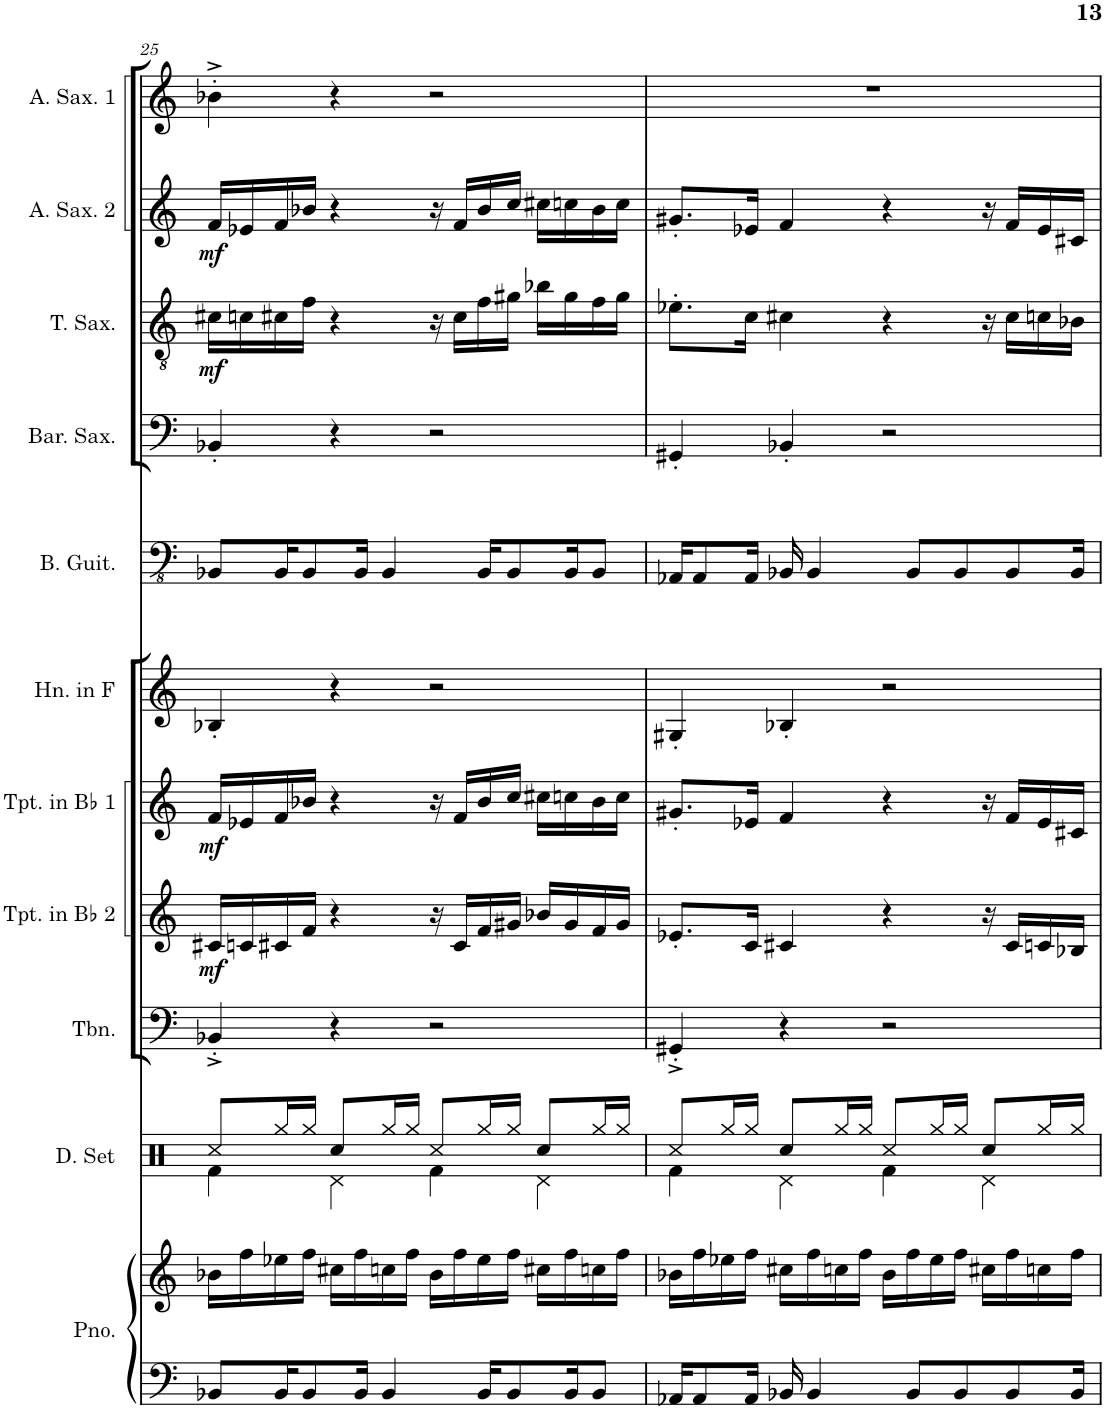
**kern	**kern	**kern	**kern	**kern	**dynam	**kern	**dynam	**kern	**kern	**kern	**kern	**dynam	**kern	**dynam	**kern
*part11	*part11	*part10	*part9	*part8	*part8	*part7	*part7	*part6	*part5	*part4	*part3	*part3	*part2	*part2	*part1
*staff12	*staff11	*staff10	*staff9	*staff8	*staff8	*staff7	*staff7	*staff6	*staff5	*staff4	*staff3	*staff3	*staff2	*staff2	*staff1
*I"Piano	*	*I"Drumset	*I"Trombone	*I"Trumpet in Bb 2	*	*I"Trumpet in Bb 1	*	*I"Horn in F	*I"Bass Guitar	*I"Baritone Saxophone	*I"Tenor Saxophone	*	*I"Alto Saxophone 2	*	*I"Alto Saxophone 1
*I'Pno.	*	*I'D. Set	*I'Tbn.	*I'Tpt. in Bb 2	*	*I'Tpt. in Bb 1	*	*I'Hn. in F	*I'B. Guit.	*I'Bar. Sax.	*I'T. Sax.	*	*I'A. Sax. 2	*	*I'A. Sax. 1
!!LO:PB:g=z
*clefF4	*clefG2	*clefX	*clefF4	*clefG2	*	*clefG2	*	*clefG2	*clefFv4	*clefF4	*clefGv2	*	*clefG2	*	*clefG2
*	*	*	*	*Trd1c2	*	*Trd1c2	*	*Trd4c7	*	*Trd12c21	*Trd8c14	*	*Trd5c9	*	*Trd5c9
*k[]	*k[]	*k[]	*k[]	*k[]	*	*k[]	*	*k[]	*k[]	*k[]	*k[]	*	*k[]	*	*k[]
*M4/4	*M4/4	*M4/4	*M4/4	*M4/4	*	*M4/4	*	*M4/4	*M4/4	*M4/4	*M4/4	*	*M4/4	*	*M4/4
=25	=25	=25	=25	=25	=25	=25	=25	=25	=25	=25	=25	=25	=25	=25	=25
*	*	*^	*	*	*	*	*	*	*	*	*	*	*	*	*
!	!	!	!	!	!	!LO:DY:b	!	!LO:DY:b	!	!	!	!	!LO:DY:b	!	!LO:DY:b	!
8BB-X/L	16b-X\LL	8Rcc/L	4Rf\	4BB-X'^/	16c#X/LL	mf	16f/LL	mf	4B-X'/	8BBB-X/L	4BB-X'/	16c#X\LL	mf	16f/LL	mf	4b-X'^\
.	16ff\	.	.	.	16cn/	.	16e-X/	.	.	.	.	16cn\	.	16e-X/	.	.
16BB-/K	16ee-X\	16Rgg/L	.	.	16c#X/	.	16f/	.	.	16BBB-/K	.	16c#X\	.	16f/	.	.
8BB-/	16ff\JJ	16Rgg/JJ	.	.	16f/JJ	.	16b-X/JJ	.	.	8BBB-/	.	16f\JJ	.	16b-X/JJ	.	.
.	16cc#X\LL	8Rcc/L	4Rd\	4r	4r	.	4r	.	4r	.	4r	4r	.	4r	.	4r
16BB-/Jk	16ff\	.	.	.	.	.	.	.	.	16BBB-/Jk	.	.	.	.	.	.
4BB-/	16ccn\	16Rgg/L	.	.	.	.	.	.	.	4BBB-/	.	.	.	.	.	.
.	16ff\JJ	16Rgg/JJ	.	.	.	.	.	.	.	.	.	.	.	.	.	.
.	16b-\LL	8Rcc/L	4Rf\	2r	16r	.	16r	.	2r	.	2r	16r	.	16r	.	2r
.	16ff\	.	.	.	16c#/LL	.	16f/LL	.	.	.	.	16c#\LL	.	16f/LL	.	.
16BB-/KL	16ee-\	16Rgg/L	.	.	16f/	.	16b-/	.	.	16BBB-/KL	.	16f\	.	16b-/	.	.
8BB-/	16ff\JJ	16Rgg/JJ	.	.	16g#X/JJ	.	16cc/JJ	.	.	8BBB-/	.	16g#X\JJ	.	16cc/JJ	.	.
.	16cc#X\LL	8Rcc/L	4Rd\	.	16b-X/LL	.	16cc#X\LL	.	.	.	.	16b-X\LL	.	16cc#X\LL	.	.
16BB-/K	16ff\	.	.	.	16g#/	.	16ccn\	.	.	16BBB-/K	.	16g#\	.	16ccn\	.	.
8BB-/J	16ccn\	16Rgg/L	.	.	16f/	.	16b-\	.	.	8BBB-/J	.	16f\	.	16b-\	.	.
.	16ff\JJ	16Rgg/JJ	.	.	16g#/JJ	.	16cc\JJ	.	.	.	.	16g#\JJ	.	16cc\JJ	.	.
=26	=26	=26	=26	=26	=26	=26	=26	=26	=26	=26	=26	=26	=26	=26	=26	=26
16AA-X/KL	16b-X\LL	8Rcc/L	4Rf\	4GG#X'^/	8.e-X'/L	.	8.g#X'/L	.	4G#X'/	16AAA-X/KL	4GG#X'/	8.e-X'\L	.	8.g#X'/L	.	1r
8AA-/	16ff\	.	.	.	.	.	.	.	.	8AAA-/	.	.	.	.	.	.
.	16ee-X\	16Rgg/L	.	.	.	.	.	.	.	.	.	.	.	.	.	.
16AA-/Jk	16ff\JJ	16Rgg/JJ	.	.	16c/Jk	.	16e-X/Jk	.	.	16AAA-/Jk	.	16c\Jk	.	16e-X/Jk	.	.
16BB-X/	16cc#X\LL	8Rcc/L	4Rd\	4r	4c#X/	.	4f/	.	4B-X'/	16BBB-X/	4BB-X'/	4c#X\	.	4f/	.	.
4BB-/	16ff\	.	.	.	.	.	.	.	.	4BBB-/	.	.	.	.	.	.
.	16ccn\	16Rgg/L	.	.	.	.	.	.	.	.	.	.	.	.	.	.
.	16ff\JJ	16Rgg/JJ	.	.	.	.	.	.	.	.	.	.	.	.	.	.
.	16b-\LL	8Rcc/L	4Rf\	2r	4r	.	4r	.	2r	.	2r	4r	.	4r	.	.
8BB-/L	16ff\	.	.	.	.	.	.	.	.	8BBB-/L	.	.	.	.	.	.
.	16ee-\	16Rgg/L	.	.	.	.	.	.	.	.	.	.	.	.	.	.
8BB-/	16ff\JJ	16Rgg/JJ	.	.	.	.	.	.	.	8BBB-/	.	.	.	.	.	.
.	16cc#X\LL	8Rcc/L	4Rd\	.	16r	.	16r	.	.	.	.	16r	.	16r	.	.
8BB-/	16ff\	.	.	.	16c#/LL	.	16f/LL	.	.	8BBB-/	.	16c#\LL	.	16f/LL	.	.
.	16ccn\	16Rgg/L	.	.	16cn/	.	16e-/	.	.	.	.	16cn\	.	16e-/	.	.
16BB-/Jk	16ff\JJ	16Rgg/JJ	.	.	16B-X/JJ	.	16c#X/JJ	.	.	16BBB-/Jk	.	16B-X\JJ	.	16c#X/JJ	.	.
*	*	*v	*v	*	*	*	*	*	*	*	*	*	*	*	*	*
=	=	=	=	=	=	=	=	=	=	=	=	=	=	=	=
*-	*-	*-	*-	*-	*-	*-	*-	*-	*-	*-	*-	*-	*-	*-	*-
